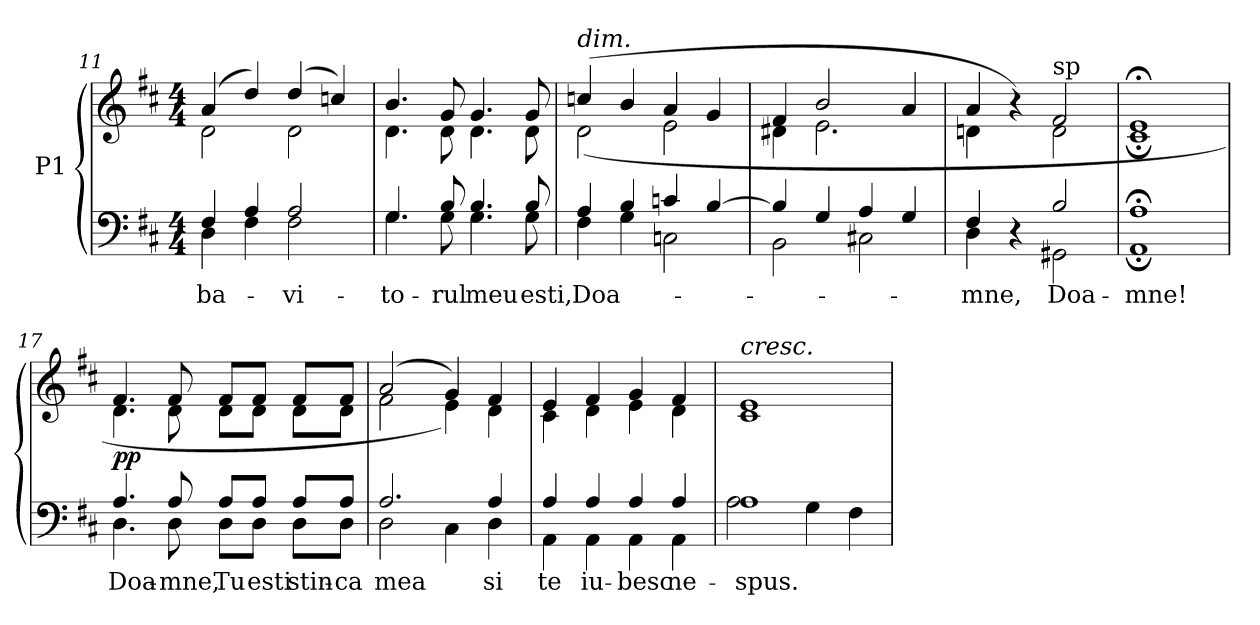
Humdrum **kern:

**kern	**text	**kern	**dynam
*part1	*part1	*part1	*part1
*staff2	*staff2	*staff1	*staff1/2
*I"P1	*	*	*
*clefF4	*	*clefG2	*
*k[f#c#]	*	*k[f#c#]	*
*D:	*	*D:	*
*M4/4	*	*M4/4	*
=11	=11	=11	=11
!	!LO:LY:a:color=#000000	!	!
*^	*	*^	*
4F#i/	4Di\	-ba-	(4ai/	2di\	.
4Ai/	4F#i\	.	4ddi/)	.	.
!	!	!LO:LY:a:color=#000000	!	!	!
2Ai/	2F#i\	-vi-	(4ddi/	2di\	.
.	.	.	4ccni/)	.	.
=12	=12	=12	=12	=12	=12
!	!	!LO:LY:a:color=#000000	!	!	!
4.Gi/	4.Gi\	-to-	4.bi/	4.di\	.
!	!	!LO:LY:a:color=#000000	!	!	!
8Bi/	8Gi\	-rul	8gi/	8di\	.
!	!	!LO:LY:a:color=#000000	!	!	!
4.Bi/	4.Gi\	meu	4.gi/	4.di\	.
!	!	!LO:LY:a:color=#000000	!	!	!
8Bi/	8Gi\	esti,	8gi/	8di\	.
=13	=13	=13	=13	=13	=13
!	!	!	!LO:TX:a:i:t=dim.	!	!
!	!	!LO:LY:a:color=#000000	!	!	!
4Ai/	4F#i\	Doa-	(4ccni/	(2di\	.
4Bi/	4Gi\	.	4bi/	.	.
4cni/	2Cni\	.	4ai/	2ei\	.
[>4Bi/	.	.	4gi/	.	.
!!LO:LB:g=z	!!
=14	=14	=14	=14	=14	=14
4Bi/]	2BBi\	.	4f#i/	4d#Xi\	.
4Gi/	.	.	2bi/	2.ei\	.
4Ai/	2C#Xi\	.	.	.	.
4Gi/	.	.	4ai/	.	.
=15	=15	=15	=15	=15	=15
!	!	!LO:LY:a:color=#000000	!	!	!
4F#i/	4Di\	-mne,	4ai/	4dni\	.
4r	4ryy	.	4r)	4ryy	.
!	!	!	!LO:TX:a:t=sp	!	!
!	!	!LO:LY:a:color=#000000	!	!	!
2Bi/	2GG#Xi\	Doa-	2f#i/	2di\	.
=16	=16	=16	=16	=16	=16
!	!	!LO:LY:a:color=#000000	!	!	!
1A;i	1AA;i	-mne!	1e;i	1c#;i	.
=17	=17	=17	=17	=17	=17
!	!	!LO:LY:a:color=#000000	!	!	!
4.Ai/	4.Di\	Doa-	4.f#i/	4.di\	p p
!	!	!LO:LY:a:color=#000000	!	!	!
8Ai/	8Di\	-mne,	8f#i/	8di\	.
!	!	!LO:LY:a:color=#000000	!	!	!
8Ai/L	8Di\L	Tu	8f#i/L	8di\L	.
!	!	!LO:LY:a:color=#000000	!	!	!
8Ai/J	8Di\J	esti	8f#i/J	8di\J	.
!	!	!LO:LY:a:color=#000000	!	!	!
8Ai/L	8Di\L	stin-	8f#i/L	8di\L	.
!	!	!LO:LY:a:color=#000000	!	!	!
8Ai/J	8Di\J	-ca	8f#i/J	8di\J	.
=18	=18	=18	=18	=18	=18
!	!	!LO:LY:a:color=#000000	!	!	!
2.Ai/	2Di\	mea	(2ai/	2f#i\	.
.	4C#i\	.	4gi/)	4ei\)	.
!	!	!LO:LY:a:color=#000000	!	!	!
4Ai/	4Di\	si	4f#i/	4di\	.
!!LO:PB:g=z	!!
=19	=19	=19	=19	=19	=19
!	!	!LO:LY:a:color=#000000	!	!	!
4Ai/	4AAi\	te	4ei/	4c#i\	.
!	!	!LO:LY:a:color=#000000	!	!	!
4Ai/	4AAi\	iu-	4f#i/	4di\	.
!	!	!LO:LY:a:color=#000000	!	!	!
4Ai/	4AAi\	-besc	4gi/	4ei\	.
!	!	!LO:LY:a:color=#000000	!	!	!
4Ai/	4AAi\	ne-	4f#i/	4di\	.
=20	=20	=20	=20	=20	=20
!	!	!	!LO:TX:a:i:t=cresc.	!	!
!	!	!LO:LY:a:color=#000000	!	!	!
1Ai	2Ai\	-spus.	1ei	1c#i	.
.	4Gi\	.	.	.	.
.	4F#i\	.	.	.	.
*v	*v	*	*	*	*
*	*	*v	*v	*
=	=	=	=
*-	*-	*-	*-
